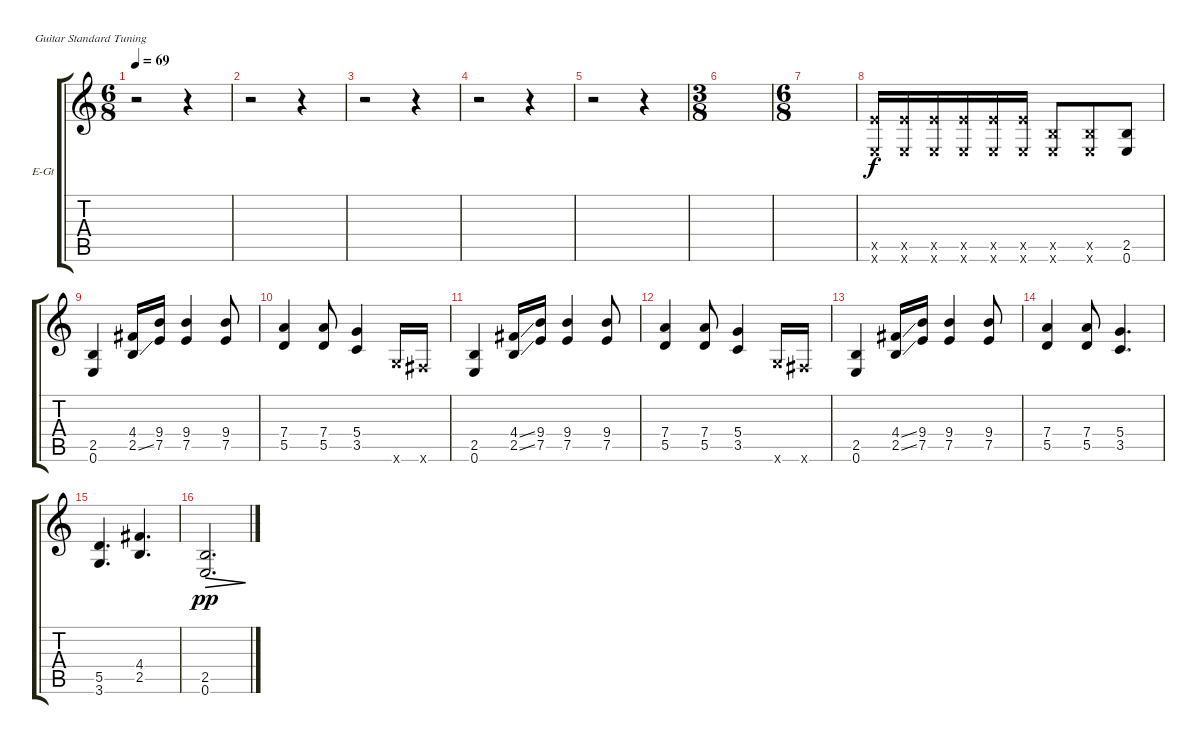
\defaultSystemsLayout 4
\bracketExtendMode groupsimilarinstruments
\firstSystemTrackNameOrientation horizontal
\otherSystemsTrackNameOrientation horizontal
\track ("Electric Guitar" "E-Gt") {instrument overdrivenguitar}
\staff {score tabs}
\tuning (E4 B3 G3 D3 A2 E2)
\ts (6 8)
\tempo 69
\clef g2
\ks c
r.2{dy f} r.4 |
r.2 r.4 |
r.2 r.4 |
r.2 r.4 |
r.2 r.4 |
\ts (3 8)
|
\ts (6 8)
|
(7.5{x} 0.6{x}).16 (7.5{x} 0.6{x}).16 (7.5{x} 0.6{x}).16 (7.5{x} 0.6{x}).16 (7.5{x} 0.6{x}).16 (7.5{x} 0.6{x}).16 (2.5{x} 0.6{x}).8 (2.5{x} 0.6{x}).8 (2.5 0.6).8 |
(2.5 0.6).4 (4.4 2.5{ss}).16 (9.4 7.5).16 (9.4 7.5).4 (9.4 7.5).8 |
(7.4 5.5).4 (7.4 5.5).8 (5.4 3.5).4 3.6{x}.16 2.6{x}.16 |
(2.5 0.6).4 (4.4{ss} 2.5{ss}).16 (9.4 7.5).16 (9.4 7.5).4 (9.4 7.5).8 |
(7.4 5.5).4 (7.4 5.5).8 (5.4 3.5).4 3.6{x}.16 2.6{x}.16 |
(2.5 0.6).4 (4.4{ss} 2.5{ss}).16 (9.4 7.5).16 (9.4 7.5).4 (9.4 7.5).8 |
(7.4 5.5).4 (7.4 5.5).8 (5.4 3.5).4{d} |
(5.5 3.6).4{d} (4.4 2.5).4{d} |
(2.5 0.6).2{d dec dy pp}
